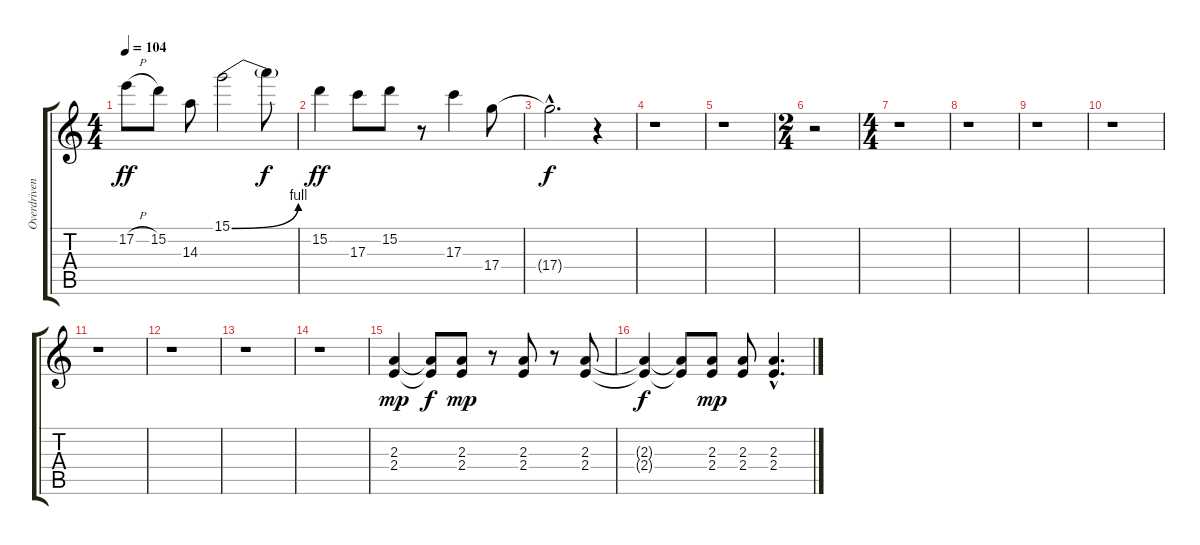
\track ("Overdriven" "Overdriven") {instrument overdrivenguitar}
\staff {score tabs}
\tuning (E4 B3 G3 D3 A2 E2) {hide}
\ts (4 4)
\tempo 104
\clef g2
\ks c
17.2{h}.8{dy ff} 15.2.8 14.3.8 15.1{be (bend 0 0 60 4)}.2 15.1{t}.8{dy f} |
15.2.4{dy ff} 17.3.8 15.2.8 r.8 17.3.4 17.4.8 |
17.4{hac t}.2{d dy f} r.4 |
r.1 |
r.1 |
\ts (2 4)
r.2 |
\ts (4 4)
r.1 |
r.1 |
r.1 |
r.1 |
r.1 |
r.1 |
r.1 |
r.1 |
(2.3 2.4).4{dy mp} (2.3{t} 2.4{t}).8{dy f} (2.3 2.4).8{dy mp} r.8 (2.3 2.4).8 r.8 (2.3 2.4).8 |
(2.3{t} 2.4{t}).4{dy f} (2.3{t} 2.4{t}).8 (2.3 2.4).8{dy mp} (2.3 2.4).8 (2.3{hac} 2.4{hac}).4{d}
